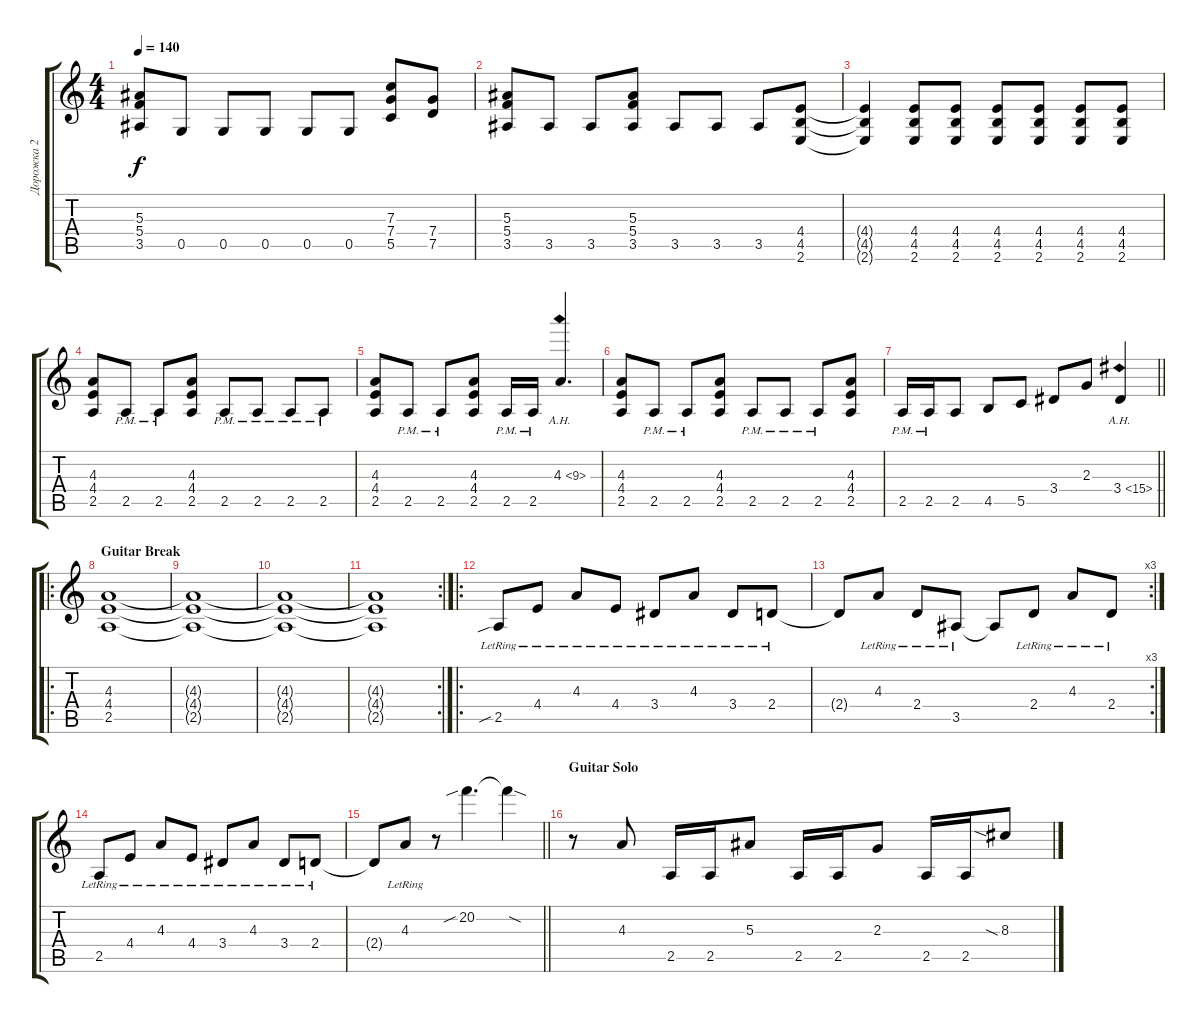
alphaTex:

\track ("Дорожка 2" "Дорожка 2") {instrument distortionguitar}
\staff {score tabs}
\tuning (D4 A3 F3 C3 G2 D2) {hide}
\ts (4 4)
\tempo 140
\clef g2
\ks c
(5.3{t} 5.4{t} 3.5{t}).8{dy f} 0.5.8 0.5.8 0.5.8 0.5.8 0.5.8 (7.3 7.4 5.5).8 (7.4 7.5).8 |
(5.3 5.4 3.5).8 3.5.8 3.5.8 (5.3 5.4 3.5).8 3.5.8 3.5.8 3.5.8 (4.4 4.5 2.6).8 |
(4.4{t} 4.5{t} 2.6{t}).4 (4.4 4.5 2.6).8 (4.4 4.5 2.6).8 (4.4 4.5 2.6).8 (4.4 4.5 2.6).8 (4.4 4.5 2.6).8 (4.4 4.5 2.6).8 |
(4.3 4.4 2.5).8 2.5{pm}.8 2.5{pm}.8 (4.3 4.4 2.5).8 2.5{pm}.8 2.5{pm}.8 2.5{pm}.8 2.5{pm}.8 |
(4.3 4.4 2.5).8 2.5{pm}.8 2.5{pm}.8 (4.3 4.4 2.5).8 2.5{pm}.16 2.5{pm}.16 4.3{ah 5}.4{d} |
(4.3 4.4 2.5).8 2.5{pm}.8 2.5{pm}.8 (4.3 4.4 2.5).8 2.5{pm}.8 2.5{pm}.8 2.5{pm}.8 (4.3 4.4 2.5).8 |
\barLineRight lightlight
2.5{pm}.16 2.5{pm}.16 2.5.8 4.5.8 5.5.8 3.4.8 2.3.8 3.4{ah 12}.4 |
\ro
\section ("" "Guitar Break")
(4.3 4.4 2.5).1 |
(4.3{t} 4.4{t} 2.5{t}).1 |
(4.3{t} 4.4{t} 2.5{t}).1 |
\rc 2
(4.3{t} 4.4{t} 2.5{t}).1 |
\ro
2.5{sib lr}.8 4.4{lr}.8 4.3{lr}.8 4.4{lr}.8 3.4{lr}.8 4.3{lr}.8 3.4{lr}.8 2.4{lr}.8 |
\rc 3
2.4{t}.8 4.3{lr}.8 2.4{lr}.8 3.5{lr}.8 3.5{t}.8 2.4{lr}.8 4.3{lr}.8 2.4{lr}.8 |
2.5{lr}.8 4.4{lr}.8 4.3{lr}.8 4.4{lr}.8 3.4{lr}.8 4.3{lr}.8 3.4{lr}.8 2.4{lr}.8 |
\barLineRight lightlight
2.4{t}.8 4.3{lr}.8 r.8 20.2{sib}.4{d} 20.2{sod t}.4 |
\section ("" "Guitar Solo")
r.8 4.3.8 2.5.16 2.5.16 5.3.8 2.5.16 2.5.16 2.3.8 2.5.16 2.5.16 8.3{sia}.8
